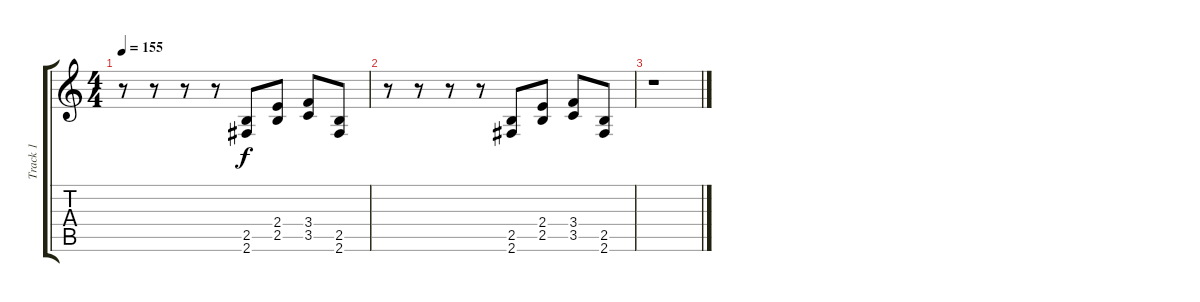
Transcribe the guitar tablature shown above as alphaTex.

\track ("Track 1" "Track 1") {instrument distortionguitar}
\staff {score tabs}
\tuning (E4 B3 G3 D3 A2 E2) {hide}
\ts (4 4)
\tempo 155
\clef g2
\ks c
r.8{dy f} r.8 r.8 r.8 (2.5 2.6).8 (2.4 2.5).8 (3.4 3.5).8 (2.5 2.6).8 |
r.8 r.8 r.8 r.8 (2.5 2.6).8 (2.4 2.5).8 (3.4 3.5).8 (2.5 2.6).8 |
r.1
